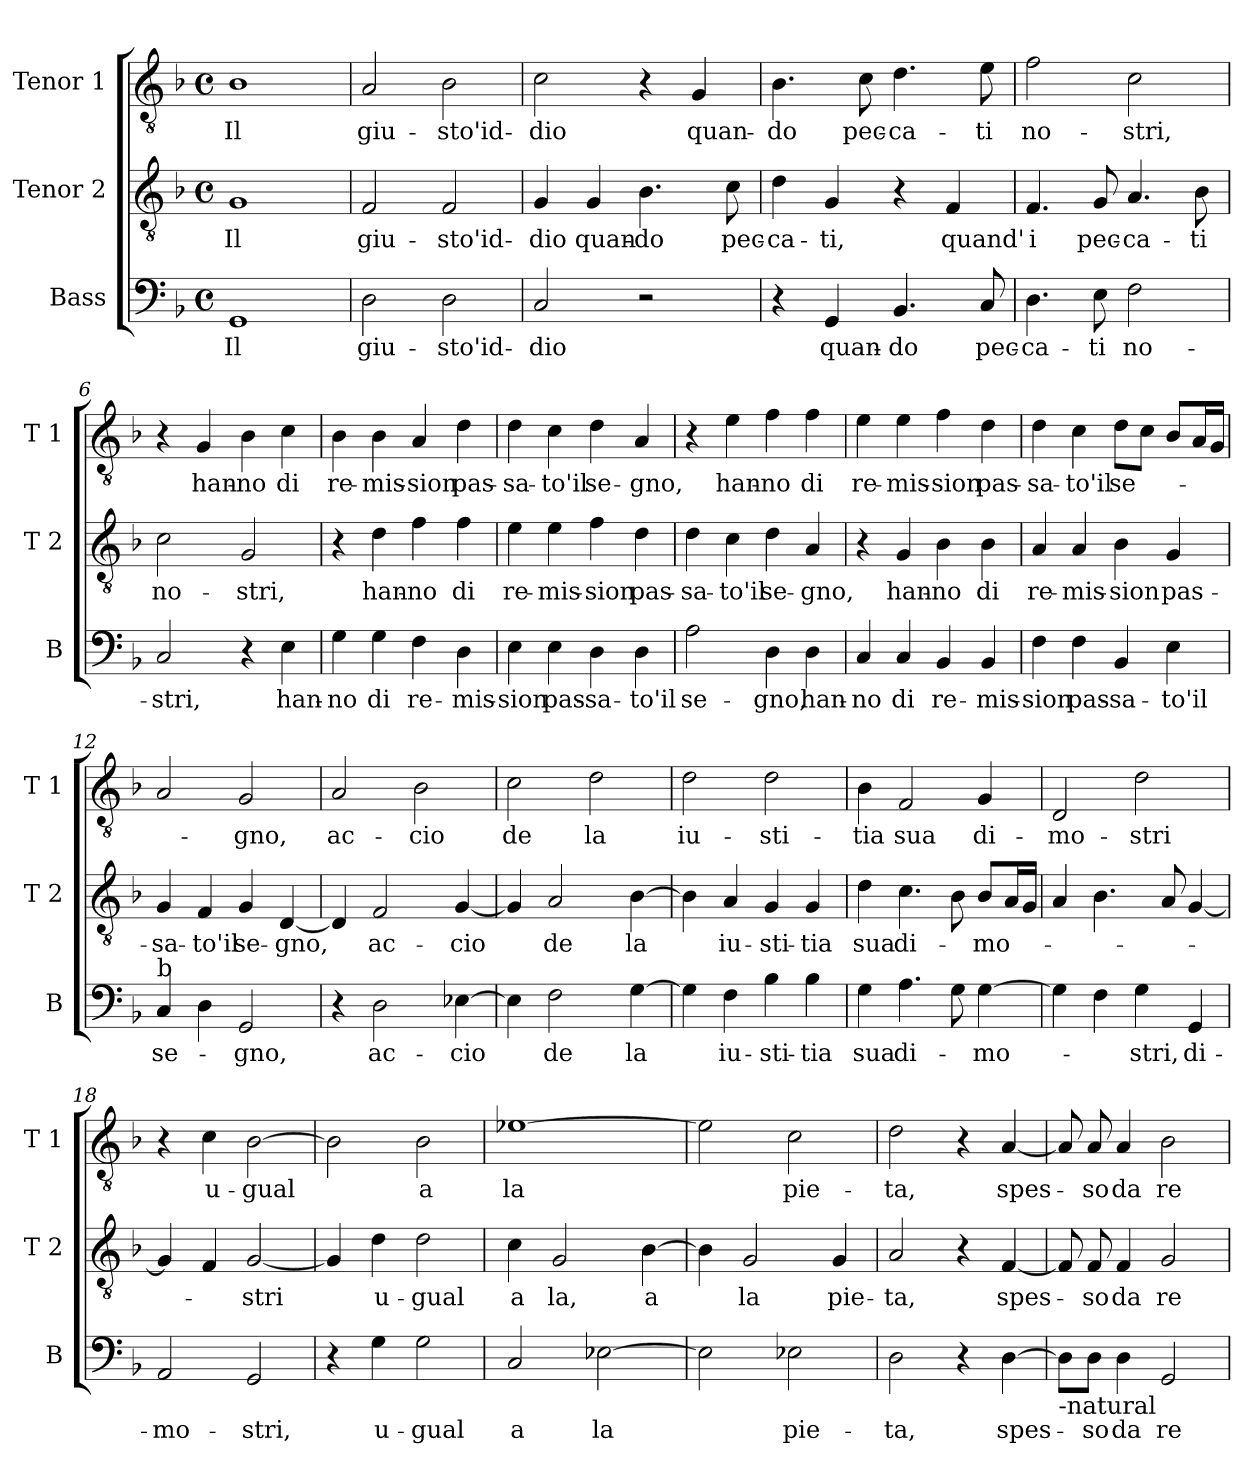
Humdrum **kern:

**kern	**text	**kern	**text	**kern	**text
*part3	*part3	*part2	*part2	*part1	*part1
*staff3	*staff3	*staff2	*staff2	*staff1	*staff1
*I"Bass	*	*I"Tenor 2	*	*I"Tenor 1	*
*I'B	*	*I'T 2	*	*I'T 1	*
*clefF4	*	*clefGv2	*	*clefGv2	*
*k[b-]	*	*k[b-]	*	*k[b-]	*
*F:	*	*F:	*	*F:	*
*M4/4	*	*M4/4	*	*M4/4	*
*met(c)	*	*met(c)	*	*met(c)	*
=1	=1	=1	=1	=1	=1
!	!LO:LY:b	!	!LO:LY:b	!	!LO:LY:b
1GG	Il	1G	Il	1B-	Il
=2	=2	=2	=2	=2	=2
!	!LO:LY:b	!	!LO:LY:b	!	!LO:LY:b
2D\	giu-	2F/	giu-	2A/	giu-
!	!LO:LY:b	!	!LO:LY:b	!	!LO:LY:b
2D\	-sto'id-	2F/	-sto'id-	2B-\	-sto'id-
=3	=3	=3	=3	=3	=3
!	!LO:LY:b	!	!LO:LY:b	!	!LO:LY:b
2C/	-dio	4G/	-dio	2c\	-dio
!	!	!	!LO:LY:b	!	!
.	.	4G/	quan-	.	.
!	!	!	!LO:LY:b	!	!
2r	.	4.B-\	-do	4r	.
!	!	!	!	!	!LO:LY:b
.	.	.	.	4G/	quan-
!	!	!	!LO:LY:b	!	!
.	.	8c\	pec-	.	.
=4	=4	=4	=4	=4	=4
!	!	!	!LO:LY:b	!	!LO:LY:b
4r	.	4d\	-ca-	4.B-\	-do
!	!LO:LY:b	!	!LO:LY:b	!	!
4GG/	quan-	4G/	-ti,	.	.
!	!	!	!	!	!LO:LY:b
.	.	.	.	8c\	pec-
!	!LO:LY:b	!	!	!	!LO:LY:b
4.BB-/	-do	4r	.	4.d\	-ca-
!	!	!	!LO:LY:b	!	!
.	.	4F/	quand'	.	.
!	!LO:LY:b	!	!	!	!LO:LY:b
8C/	pec-	.	.	8e\	-ti
=5	=5	=5	=5	=5	=5
!	!LO:LY:b	!	!LO:LY:b	!	!LO:LY:b
4.D\	-ca-	4.F/	i	2f\	no-
!	!LO:LY:b	!	!LO:LY:b	!	!
8E\	-ti	8G/	pec-	.	.
!	!LO:LY:b	!	!LO:LY:b	!	!LO:LY:b
2F\	no-	4.A/	-ca-	2c\	-stri,
!	!	!	!LO:LY:b	!	!
.	.	8B-\	-ti	.	.
=6	=6	=6	=6	=6	=6
!	!LO:LY:b	!	!LO:LY:b	!	!
2C/	-stri,	2c\	no-	4r	.
!	!	!	!	!	!LO:LY:b
.	.	.	.	4G/	han-
!	!	!	!LO:LY:b	!	!LO:LY:b
4r	.	2G/	-stri,	4B-\	-no
!	!LO:LY:b	!	!	!	!LO:LY:b
4E\	han-	.	.	4c\	di
!!LO:LB:g=z
=7	=7	=7	=7	=7	=7
!	!LO:LY:b	!	!	!	!LO:LY:b
4G\	-no	4r	.	4B-\	re-
!	!LO:LY:b	!	!LO:LY:b	!	!LO:LY:b
4G\	di	4d\	han-	4B-\	-mis-
!	!LO:LY:b	!	!LO:LY:b	!	!LO:LY:b
4F\	re-	4f\	-no	4A/	-sion
!	!LO:LY:b	!	!LO:LY:b	!	!LO:LY:b
4D\	-mis-	4f\	di	4d\	pas-
=8	=8	=8	=8	=8	=8
!	!LO:LY:b	!	!LO:LY:b	!	!LO:LY:b
4E\	-sion	4e\	re-	4d\	-sa-
!	!LO:LY:b	!	!LO:LY:b	!	!LO:LY:b
4E\	pas-	4e\	-mis-	4c\	-to'il
!	!LO:LY:b	!	!LO:LY:b	!	!LO:LY:b
4D\	-sa-	4f\	-sion	4d\	se-
!	!LO:LY:b	!	!LO:LY:b	!	!LO:LY:b
4D\	-to'il	4d\	pas-	4A/	-gno,
=9	=9	=9	=9	=9	=9
!	!LO:LY:b	!	!LO:LY:b	!	!
2A\	se-	4d\	-sa-	4r	.
!	!	!	!LO:LY:b	!	!LO:LY:b
.	.	4c\	-to'il	4e\	han-
!	!LO:LY:b	!	!LO:LY:b	!	!LO:LY:b
4D\	-gno,	4d\	se-	4f\	-no
!	!LO:LY:b	!	!LO:LY:b	!	!LO:LY:b
4D\	han-	4A/	-gno,	4f\	di
=10	=10	=10	=10	=10	=10
!	!LO:LY:b	!	!	!	!LO:LY:b
4C/	-no	4r	.	4e\	re-
!	!LO:LY:b	!	!LO:LY:b	!	!LO:LY:b
4C/	di	4G/	han-	4e\	-mis-
!	!LO:LY:b	!	!LO:LY:b	!	!LO:LY:b
4BB-/	re-	4B-\	-no	4f\	-sion
!	!LO:LY:b	!	!LO:LY:b	!	!LO:LY:b
4BB-/	-mis-	4B-\	di	4d\	pas-
=11	=11	=11	=11	=11	=11
!	!LO:LY:b	!	!LO:LY:b	!	!LO:LY:b
4F\	-sion	4A/	re-	4d\	-sa-
!	!LO:LY:b	!	!LO:LY:b	!	!LO:LY:b
4F\	pas-	4A/	-mis-	4c\	-to'il
!	!LO:LY:b	!	!LO:LY:b	!	!LO:LY:b
4BB-/	-sa-	4B-\	-sion	8d\L	se-
.	.	.	.	8c\J	.
!	!LO:LY:b	!	!LO:LY:b	!	!
4E\	-to'il	4G/	pas-	8B-/L	.
.	.	.	.	16A/L	.
.	.	.	.	16G/JJ	.
=12	=12	=12	=12	=12	=12
!LO:TX:a:t=b	!	!	!	!	!
!	!LO:LY:b	!	!LO:LY:b	!	!
4C/	se-	4G/	-sa-	2A/	.
!	!	!	!LO:LY:b	!	!
4D\	.	4F/	-to'il	.	.
!	!LO:LY:b	!	!LO:LY:b	!	!LO:LY:b
2GG/	-gno,	4G/	se-	2G/	-gno,
!	!	!	!LO:LY:b	!	!
.	.	[4D/	-gno,	.	.
!!LO:LB:g=z
=13	=13	=13	=13	=13	=13
!	!	!	!	!	!LO:LY:b
4r	.	4D/]	.	2A/	ac-
!	!LO:LY:b	!	!LO:LY:b	!	!
2D\	ac-	2F/	ac-	.	.
!	!	!	!	!	!LO:LY:b
.	.	.	.	2B-\	-cio
!	!LO:LY:b	!	!LO:LY:b	!	!
[4E-X\	-cio	[4G/	-cio	.	.
=14	=14	=14	=14	=14	=14
!	!	!	!	!	!LO:LY:b
4E-\]	.	4G/]	.	2c\	de
!	!LO:LY:b	!	!LO:LY:b	!	!
2F\	de	2A/	de	.	.
!	!	!	!	!	!LO:LY:b
.	.	.	.	2d\	la
!	!LO:LY:b	!	!LO:LY:b	!	!
[4G\	la	[4B-\	la	.	.
=15	=15	=15	=15	=15	=15
!	!	!	!	!	!LO:LY:b
4G\]	.	4B-\]	.	2d\	iu-
!	!LO:LY:b	!	!LO:LY:b	!	!
4F\	iu-	4A/	iu-	.	.
!	!LO:LY:b	!	!LO:LY:b	!	!LO:LY:b
4B-\	-sti-	4G/	-sti-	2d\	-sti-
!	!LO:LY:b	!	!LO:LY:b	!	!
4B-\	-tia	4G/	-tia	.	.
=16	=16	=16	=16	=16	=16
!	!LO:LY:b	!	!LO:LY:b	!	!LO:LY:b
4G\	sua	4d\	sua	4B-\	-tia
!	!LO:LY:b	!	!LO:LY:b	!	!LO:LY:b
4.A\	di-	4.c\	di-	2F/	sua
8G\	.	8B-\	.	.	.
!	!LO:LY:b	!	!LO:LY:b	!	!LO:LY:b
[4G\	-mo-	8B-/L	-mo-	4G/	di-
.	.	16A/L	.	.	.
.	.	16G/JJ	.	.	.
=17	=17	=17	=17	=17	=17
!	!	!	!	!	!LO:LY:b
4G\]	.	4A/	.	2D/	-mo-
4F\	.	4.B-\	.	.	.
!	!LO:LY:b	!	!	!	!LO:LY:b
4G\	-stri,	.	.	2d\	-stri
.	.	8A/	.	.	.
!	!LO:LY:b	!	!	!	!
4GG/	di-	[4G/	.	.	.
=18	=18	=18	=18	=18	=18
!	!LO:LY:b	!	!	!	!
2AA/	-mo-	4G/]	.	4r	.
!	!	!	!	!	!LO:LY:b
.	.	4F/	.	4c\	u-
!	!LO:LY:b	!	!LO:LY:b	!	!LO:LY:b
2GG/	-stri,	[2G/	-stri	[2B-\	-gual
!!LO:PB:g=z
=19	=19	=19	=19	=19	=19
4r	.	4G/]	.	2B-\]	.
!	!LO:LY:b	!	!LO:LY:b	!	!
4G\	u-	4d\	u-	.	.
!	!LO:LY:b	!	!LO:LY:b	!	!LO:LY:b
2G\	-gual	2d\	-gual	2B-\	a
=20	=20	=20	=20	=20	=20
!	!LO:LY:b	!	!LO:LY:b	!	!LO:LY:b
2C/	a	4c\	a	[1e-X	la
!	!	!	!LO:LY:b	!	!
.	.	2G/	la,	.	.
!	!LO:LY:b	!	!	!	!
[2E-X\	la	.	.	.	.
!	!	!	!LO:LY:b	!	!
.	.	[4B-\	a	.	.
=21	=21	=21	=21	=21	=21
2E-\]	.	4B-\]	.	2e-\]	.
!	!	!	!LO:LY:b	!	!
.	.	2G/	la	.	.
!	!LO:LY:b	!	!	!	!LO:LY:b
2E-X\	pie-	.	.	2c\	pie-
!	!	!	!LO:LY:b	!	!
.	.	4G/	pie-	.	.
=22	=22	=22	=22	=22	=22
!	!LO:LY:b	!	!LO:LY:b	!	!LO:LY:b
2D\	-ta,	2A/	-ta,	2d\	-ta,
4r	.	4r	.	4r	.
!	!LO:LY:b	!	!LO:LY:b	!	!LO:LY:b
[4D\	spes-	[4F/	spes-	[4A/	spes-
=23	=23	=23	=23	=23	=23
!LO:TX:b:t=-natural	!	!	!	!	!
8D\L]	.	8F/]	.	8A/]	.
!	!LO:LY:b	!	!LO:LY:b	!	!LO:LY:b
8D\J	-so	8F/	-so	8A/	-so
!	!LO:LY:b	!	!LO:LY:b	!	!LO:LY:b
4D\	da	4F/	da	4A/	da
!	!LO:LY:b	!	!LO:LY:b	!	!LO:LY:b
2GG/	re-	2G/	re-	2B-\	re-
=	=	=	=	=	=
*-	*-	*-	*-	*-	*-
